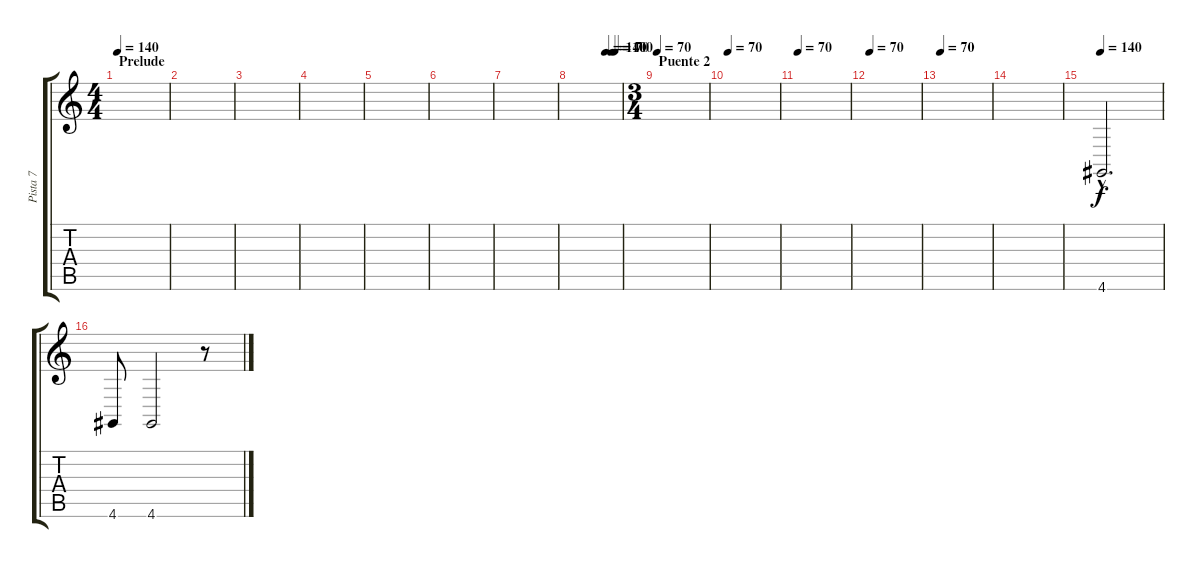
\track ("Pista 7" "Pista 7") {instrument gunshot}
\staff {score tabs}
\tuning (E4 B3 G3 D3 A2 E2) {hide}
\ts (4 4)
\section ("" "Prelude")
\tempo 140
\clef g2
\ks c
|
|
|
|
|
|
|
\tempo (140 0.6875)
\tempo (70 0.875)
\tempo (100 0.8125)
|
\ts (3 4)
\section ("" "Puente 2")
\tempo 70
|
\tempo 70
|
\tempo 70
|
\tempo 70
|
\tempo 70
|
|
\tempo 140
4.6{hac}.2{d} |
4.6.8 4.6.2 r.8
